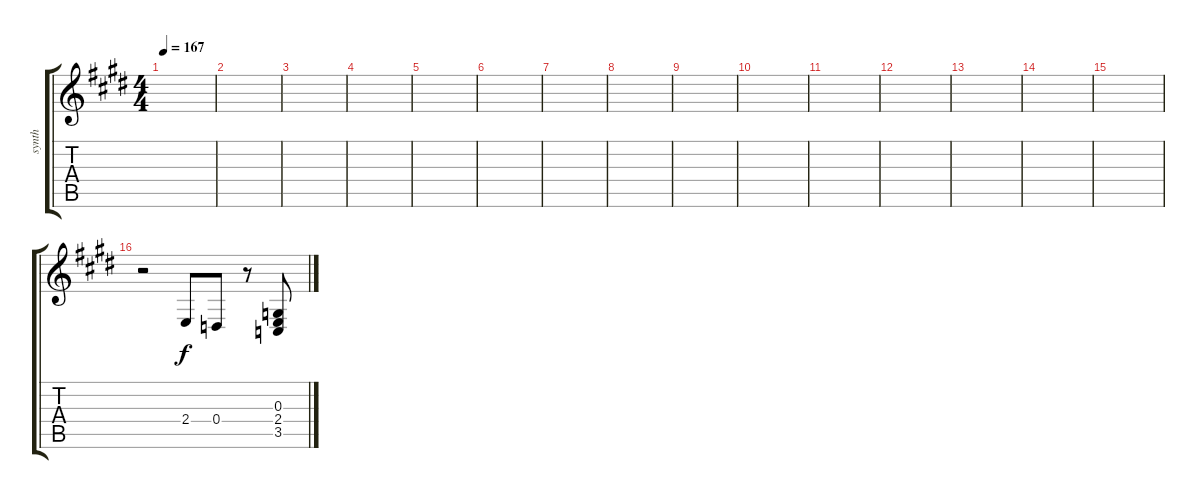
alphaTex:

\track ("synth" "synth") {instrument orchestralharp}
\staff {score tabs}
\tuning (E4 B3 G3 D3 A2 E2) {hide}
\ts (4 4)
\tempo 167
\clef g2
\ks c#minor
|
|
|
|
|
|
|
|
|
|
|
|
|
|
|
r.2 2.4.8 0.4.8 r.8 (0.3 2.4 3.5).8
